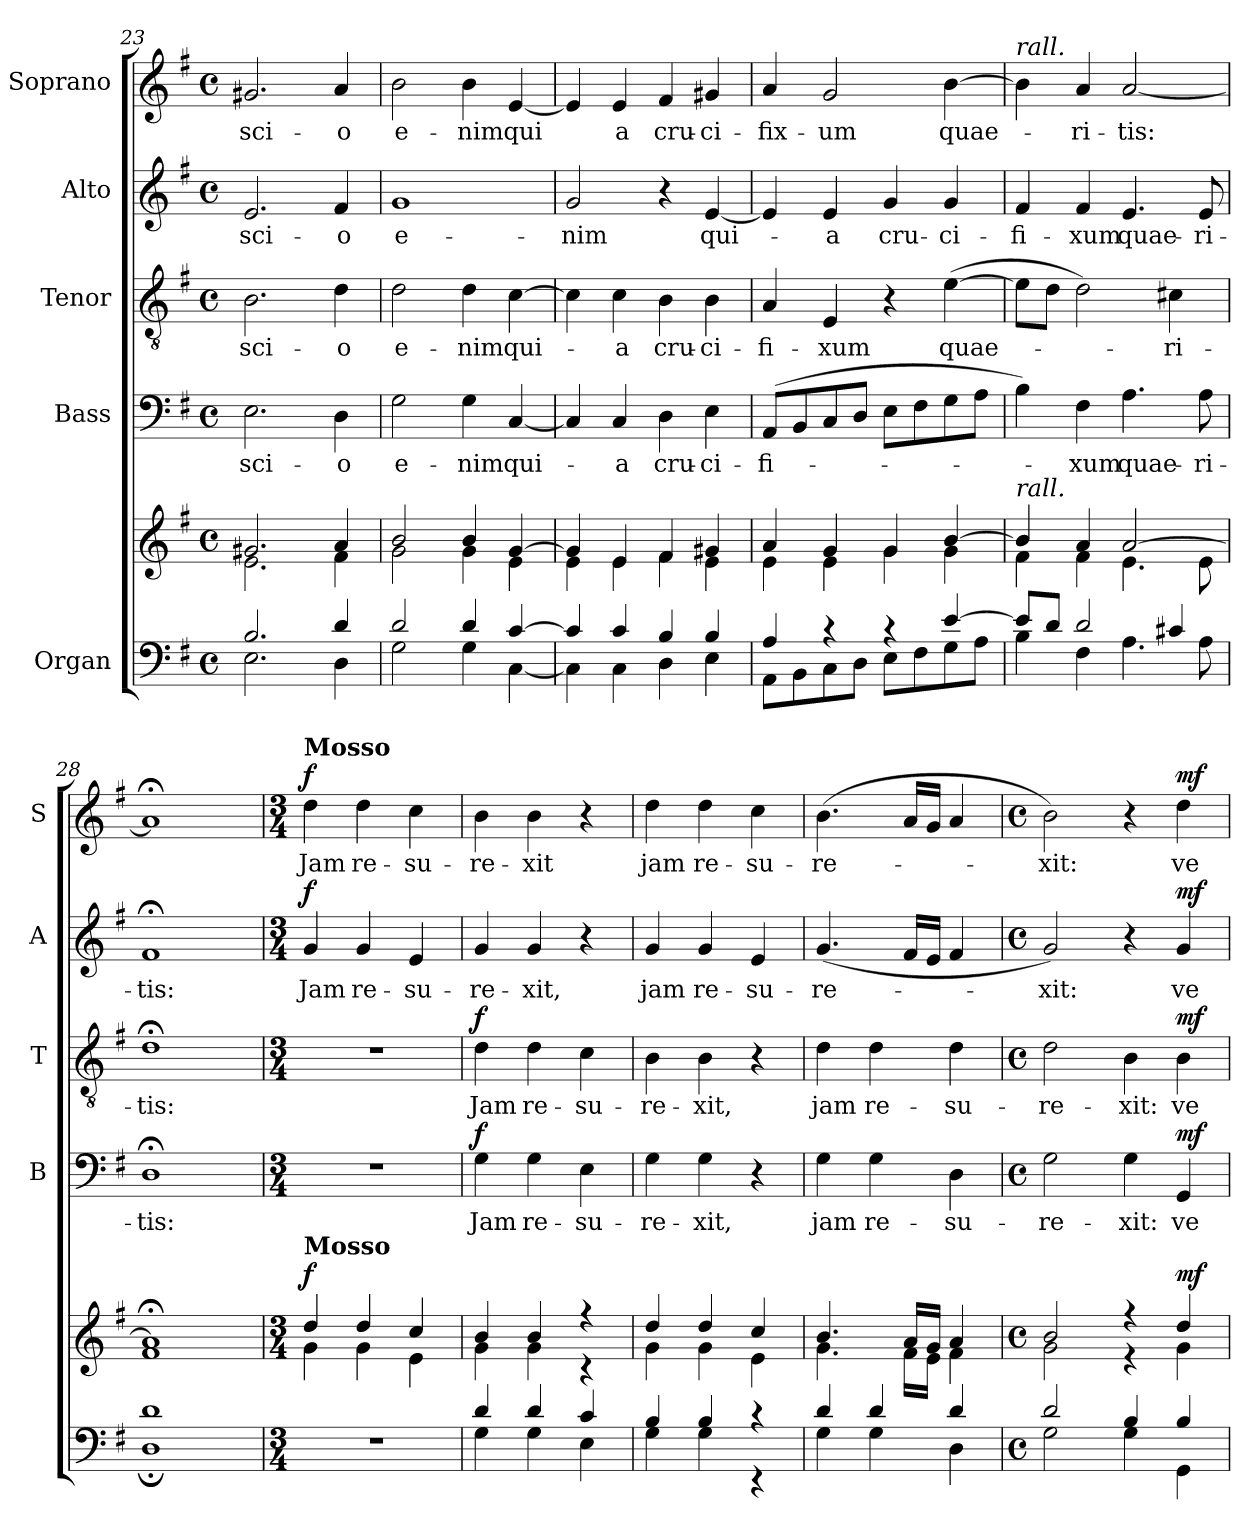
**kern	**kern	**dynam	**kern	**text	**dynam	**kern	**text	**dynam	**kern	**text	**dynam	**kern	**text	**dynam
*part5	*part5	*part5	*part4	*part4	*part4	*part3	*part3	*part3	*part2	*part2	*part2	*part1	*part1	*part1
*staff6	*staff5	*staff5/6	*staff4	*staff4	*staff4	*staff3	*staff3	*staff3	*staff2	*staff2	*staff2	*staff1	*staff1	*staff1
*I"Organ	*	*	*I"Bass	*	*	*I"Tenor	*	*	*I"Alto	*	*	*I"Soprano	*	*
*	*	*	*I'B	*	*	*I'T	*	*	*I'A	*	*	*I'S	*	*
*clefF4	*clefG2	*	*clefF4	*	*	*clefGv2	*	*	*clefG2	*	*	*clefG2	*	*
*k[f#]	*k[f#]	*	*k[f#]	*	*	*k[f#]	*	*	*k[f#]	*	*	*k[f#]	*	*
*G:	*G:	*	*G:	*	*	*G:	*	*	*G:	*	*	*G:	*	*
*M4/4	*M4/4	*	*M4/4	*	*	*M4/4	*	*	*M4/4	*	*	*M4/4	*	*
*met(c)	*met(c)	*	*met(c)	*	*	*met(c)	*	*	*met(c)	*	*	*met(c)	*	*
=23	=23	=23	=23	=23	=23	=23	=23	=23	=23	=23	=23	=23	=23	=23
*^	*^	*	*	*	*	*	*	*	*	*	*	*	*	*
!	!	!	!	!	!	!LO:LY:b	!	!	!LO:LY:b	!	!	!LO:LY:b	!	!	!LO:LY:b	!
2.B/	2.E\	2.g#X/	2.e\	.	2.E\	sci-	.	2.B\	sci-	.	2.e/	sci-	.	2.g#X/	sci-	.
!	!	!	!	!	!	!LO:LY:b	!	!	!LO:LY:b	!	!	!LO:LY:b	!	!	!LO:LY:b	!
4d/	4D\	4a/	4f#\	.	4D\	-o	.	4d\	-o	.	4f#/	-o	.	4a/	-o	.
!!LO:LB:g=z
=24	=24	=24	=24	=24	=24	=24	=24	=24	=24	=24	=24	=24	=24	=24	=24	=24
!	!	!	!	!	!	!LO:LY:b	!	!	!LO:LY:b	!	!	!LO:LY:b	!	!	!LO:LY:b	!
2d/	2G\	2b/	2g\	.	2G\	e-	.	2d\	e-	.	1g	e-	.	2b\	e-	.
!	!	!	!	!	!	!LO:LY:b	!	!	!LO:LY:b	!	!	!	!	!	!LO:LY:b	!
4d/	4G\	4b/	4g\	.	4G\	-nim	.	4d\	-nim	.	.	.	.	4b\	-nim	.
!	!	!	!	!	!	!LO:LY:b	!	!	!LO:LY:b	!	!	!	!	!	!LO:LY:b	!
[>4c/	[<4C\	[>4g/	4e\	.	[4C/	qui-	.	[4c\	qui-	.	.	.	.	[4e/	qui	.
=25	=25	=25	=25	=25	=25	=25	=25	=25	=25	=25	=25	=25	=25	=25	=25	=25
!	!	!	!	!	!	!	!	!	!	!	!	!LO:LY:b	!	!	!	!
4c/]	4C\]	4g/]	4e\	.	4C/]	.	.	4c\]	.	.	2g/	-nim	.	4e/]	.	.
!	!	!	!	!	!	!LO:LY:b	!	!	!LO:LY:b	!	!	!	!	!	!LO:LY:b	!
4c/	4C\	4e/	4e\	.	4C/	-a	.	4c\	-a	.	.	.	.	4e/	a	.
!	!	!	!	!	!	!LO:LY:b	!	!	!LO:LY:b	!	!	!	!	!	!LO:LY:b	!
4B/	4D\	4f#/	4f#\	.	4D\	cru-	.	4B\	cru-	.	4r	.	.	4f#/	cru-	.
!	!	!	!	!	!	!LO:LY:b	!	!	!LO:LY:b	!	!	!LO:LY:b	!	!	!LO:LY:b	!
4B/	4E\	4g#X/	4e\	.	4E\	-ci-	.	4B\	-ci-	.	[4e/	qui-	.	4g#X/	-ci-	.
=26	=26	=26	=26	=26	=26	=26	=26	=26	=26	=26	=26	=26	=26	=26	=26	=26
!	!	!	!	!	!	!LO:LY:b	!	!	!LO:LY:b	!	!	!	!	!	!LO:LY:b	!
4A/	8AA\L	4a/	4e\	.	(>8AA/L	-fi-	.	4A/	-fi-	.	4e/]	.	.	4a/	-fix-	.
.	8BB\	.	.	.	8BB/	.	.	.	.	.	.	.	.	.	.	.
!	!	!	!	!	!	!	!	!	!LO:LY:b	!	!	!LO:LY:b	!	!	!LO:LY:b	!
4rc	8C\	4g/	4e\	.	8C/	.	.	4E/	-xum	.	4e/	-a	.	2g/	-um	.
.	8D\J	.	.	.	8D/J	.	.	.	.	.	.	.	.	.	.	.
!	!	!	!	!	!	!	!	!	!	!	!	!LO:LY:b	!	!	!	!
4rc	8E\L	4g/	4g\	.	8E\L	.	.	4r	.	.	4g/	cru-	.	.	.	.
.	8F#\	.	.	.	8F#\	.	.	.	.	.	.	.	.	.	.	.
!	!	!	!	!	!	!	!	!	!LO:LY:b	!	!	!LO:LY:b	!	!	!LO:LY:b	!
[>4e/	8G\	[>4b/	4g\	.	8G\	.	.	(>[4e\	quae-	.	4g/	-ci-	.	[4b\	quae-	.
.	8A\J	.	.	.	8A\J	.	.	.	.	.	.	.	.	.	.	.
=27	=27	=27	=27	=27	=27	=27	=27	=27	=27	=27	=27	=27	=27	=27	=27	=27
!	!	!	!	!	!	!	!	!	!	!	!	!	!	!LO:TX:a:i:t=rall.	!	!
!	!	!LO:TX:a:i:t=rall.	!	!	!	!	!	!	!	!	!	!	!	!	!	!
!	!	!	!	!	!	!	!	!	!	!	!	!LO:LY:b	!	!	!	!
8e/L]	4B\	4b/]	4f#\	.	4B\)	.	.	8e\L]	.	.	4f#/	-fi-	.	4b\]	.	.
8d/J	.	.	.	.	.	.	.	8d\J	.	.	.	.	.	.	.	.
!	!	!	!	!	!	!LO:LY:b	!	!	!	!	!	!LO:LY:b	!	!	!LO:LY:b	!
2d/	4F#\	4a/	4f#\	.	4F#\	-xum	.	2d\)	.	.	4f#/	-xum	.	4a/	-ri-	.
!	!	!	!	!	!	!LO:LY:b	!	!	!	!	!	!LO:LY:b	!	!	!LO:LY:b	!
.	4.A\	[>2a/	4.e\	.	4.A\	quae-	.	.	.	.	4.e/	quae-	.	[2a/	-tis:	.
!	!	!	!	!	!	!	!	!	!LO:LY:b	!	!	!	!	!	!	!
4c#X/	.	.	.	.	.	.	.	4c#X\	-ri-	.	.	.	.	.	.	.
!	!	!	!	!	!	!LO:LY:b	!	!	!	!	!	!LO:LY:b	!	!	!	!
.	8A\	.	8e\	.	8A\	-ri-	.	.	.	.	8e/	-ri-	.	.	.	.
=28	=28	=28	=28	=28	=28	=28	=28	=28	=28	=28	=28	=28	=28	=28	=28	=28
!	!	!	!	!	!	!LO:LY:b	!	!	!LO:LY:b	!	!	!LO:LY:b	!	!	!	!
1d	1D;	1a;<]	1f#	.	1D;<	-tis:	.	1d;<	-tis:	.	1f#;<	-tis:	.	1a;<]	.	.
*v	*v	*	*	*	*	*	*	*	*	*	*	*	*	*	*	*
=29	=29	=29	=29	=29	=29	=29	=29	=29	=29	=29	=29	=29	=29	=29	=29
*M3/4	*M3/4	*	*	*M3/4	*	*	*M3/4	*	*	*M3/4	*	*	*M3/4	*	*
*	*MM100	*	*	*	*	*	*	*	*	*	*	*	*MM100	*	*
*^	*	*	*	*	*	*	*	*	*	*	*	*	*	*	*
!	!	!	!	!	!	!	!	!	!	!	!	!	!	!LO:TX:a:B:t=Mosso	!	!
!	!	!LO:TX:a:B:t=Mosso	!	!	!	!	!	!	!	!	!	!	!	!	!	!
!	!	!	!	!LO:DY:a	!	!	!	!	!	!	!	!LO:LY:b	!LO:DY:a	!	!LO:LY:b	!LO:DY:a
*v	*v	*	*	*	*	*	*	*	*	*	*	*	*	*	*	*
2.r	4dd/	4g\	f	2.r	.	.	2.r	.	.	4g/	Jam	f	4dd\	Jam	f
!	!	!	!	!	!	!	!	!	!	!	!LO:LY:b	!	!	!LO:LY:b	!
.	4dd/	4g\	.	.	.	.	.	.	.	4g/	re-	.	4dd\	re-	.
!	!	!	!	!	!	!	!	!	!	!	!LO:LY:b	!	!	!LO:LY:b	!
.	4cc/	4e\	.	.	.	.	.	.	.	4e/	-su-	.	4cc\	-su-	.
=30	=30	=30	=30	=30	=30	=30	=30	=30	=30	=30	=30	=30	=30	=30	=30
*^	*	*	*	*	*	*	*	*	*	*	*	*	*	*	*
!	!	!	!	!	!	!LO:LY:b	!LO:DY:a	!	!LO:LY:b	!LO:DY:a	!	!LO:LY:b	!	!	!LO:LY:b	!
4d/	4G\	4b/	4g\	.	4G\	Jam	f	4d\	Jam	f	4g/	-re-	.	4b\	-re-	.
!	!	!	!	!	!	!LO:LY:b	!	!	!LO:LY:b	!	!	!LO:LY:b	!	!	!LO:LY:b	!
4d/	4G\	4b/	4g\	.	4G\	re-	.	4d\	re-	.	4g/	-xit,	.	4b\	-xit	.
!	!	!	!	!	!	!LO:LY:b	!	!	!LO:LY:b	!	!	!	!	!	!	!
4c/	4E\	4r	4rc	.	4E\	-su-	.	4c\	-su-	.	4r	.	.	4r	.	.
=31	=31	=31	=31	=31	=31	=31	=31	=31	=31	=31	=31	=31	=31	=31	=31	=31
!	!	!	!	!	!	!LO:LY:b	!	!	!LO:LY:b	!	!	!LO:LY:b	!	!	!LO:LY:b	!
4B/	4G\	4dd/	4g\	.	4G\	-re-	.	4B\	-re-	.	4g/	jam	.	4dd\	jam	.
!	!	!	!	!	!	!LO:LY:b	!	!	!LO:LY:b	!	!	!LO:LY:b	!	!	!LO:LY:b	!
4B/	4G\	4dd/	4g\	.	4G\	-xit,	.	4B\	-xit,	.	4g/	re-	.	4dd\	re-	.
!	!	!	!	!	!	!	!	!	!	!	!	!LO:LY:b	!	!	!LO:LY:b	!
4rc	4rEE	4cc/	4e\	.	4r	.	.	4r	.	.	4e/	-su-	.	4cc\	-su-	.
!!LO:PB:g=z
=32	=32	=32	=32	=32	=32	=32	=32	=32	=32	=32	=32	=32	=32	=32	=32	=32
!	!	!	!	!	!	!LO:LY:b	!	!	!LO:LY:b	!	!	!LO:LY:b	!	!	!LO:LY:b	!
4d/	4G\	4.b/	4.g\	.	4G\	jam	.	4d\	jam	.	(<4.g/	-re-	.	(>4.b\	-re-	.
!	!	!	!	!	!	!LO:LY:b	!	!	!LO:LY:b	!	!	!	!	!	!	!
4d/	4G\	.	.	.	4G\	re-	.	4d\	re-	.	.	.	.	.	.	.
.	.	16a/LL	16f#\LL	.	.	.	.	.	.	.	16f#/LL	.	.	16a/LL	.	.
.	.	16g/JJ	16e\JJ	.	.	.	.	.	.	.	16e/JJ	.	.	16g/JJ	.	.
!	!	!	!	!	!	!LO:LY:b	!	!	!LO:LY:b	!	!	!	!	!	!	!
4d/	4D\	4a/	4f#\	.	4D\	-su-	.	4d\	-su-	.	4f#/	.	.	4a/	.	.
=33	=33	=33	=33	=33	=33	=33	=33	=33	=33	=33	=33	=33	=33	=33	=33	=33
*M4/4	*	*M4/4	*	*	*M4/4	*	*	*M4/4	*	*	*M4/4	*	*	*M4/4	*	*
*met(c)	*	*met(c)	*	*	*met(c)	*	*	*met(c)	*	*	*met(c)	*	*	*met(c)	*	*
!	!	!	!	!	!	!LO:LY:b	!	!	!LO:LY:b	!	!	!LO:LY:b	!	!	!LO:LY:b	!
2d/	2G\	2b/	2g\	.	2G\	-re-	.	2d\	-re-	.	2g/)	-xit:	.	2b\)	-xit:	.
!	!	!	!	!	!	!LO:LY:b	!	!	!LO:LY:b	!	!	!	!	!	!	!
4B/	4G\	4r	4r	.	4G\	-xit:	.	4B\	-xit:	.	4r	.	.	4r	.	.
!	!	!	!	!LO:DY:a	!	!LO:LY:b	!LO:DY:a	!	!LO:LY:b	!LO:DY:a	!	!LO:LY:b	!LO:DY:a	!	!LO:LY:b	!LO:DY:a
4B/	4GG\	4dd/	4g\	mf	4GG/	ve-	mf	4B\	ve-	mf	4g/	ve-	mf	4dd\	ve-	mf
*v	*v	*	*	*	*	*	*	*	*	*	*	*	*	*	*	*
*	*v	*v	*	*	*	*	*	*	*	*	*	*	*	*	*
=	=	=	=	=	=	=	=	=	=	=	=	=	=	=
*-	*-	*-	*-	*-	*-	*-	*-	*-	*-	*-	*-	*-	*-	*-
